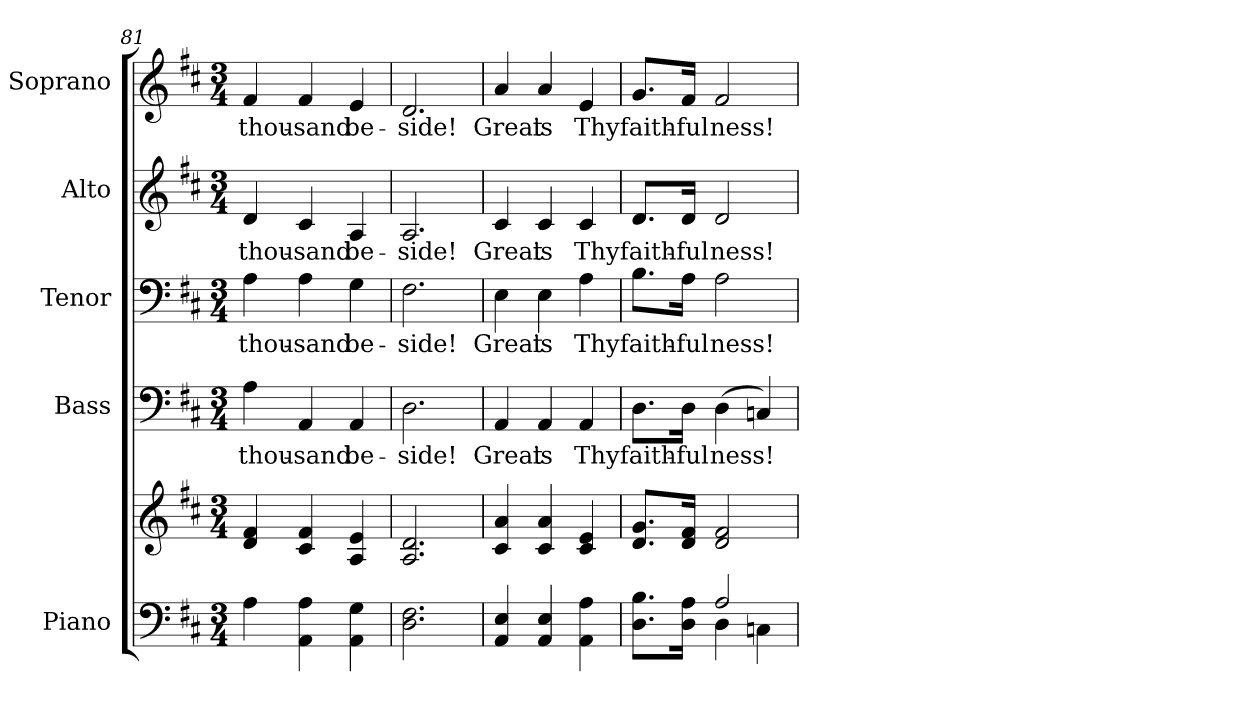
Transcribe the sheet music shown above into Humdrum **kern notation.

**kern	**kern	**kern	**text	**kern	**text	**kern	**text	**kern	**text
*part5	*part5	*part4	*part4	*part3	*part3	*part2	*part2	*part1	*part1
*staff6	*staff5	*staff4	*staff4	*staff3	*staff3	*staff2	*staff2	*staff1	*staff1
*I"Piano	*	*I"Bass	*	*I"Tenor	*	*I"Alto	*	*I"Soprano	*
*I'Pno.	*	*I'B.	*	*I'T.	*	*I'A.	*	*I'S.	*
!!LO:PB:g=z
*clefF4	*clefG2	*clefF4	*	*clefF4	*	*clefG2	*	*clefG2	*
*k[f#c#]	*k[f#c#]	*k[f#c#]	*	*k[f#c#]	*	*k[f#c#]	*	*k[f#c#]	*
*D:	*D:	*D:	*	*D:	*	*D:	*	*D:	*
*M3/4	*M3/4	*M3/4	*	*M3/4	*	*M3/4	*	*M3/4	*
=81	=81	=81	=81	=81	=81	=81	=81	=81	=81
!	!	!	!LO:LY:b:color=#000000	!	!	!	!	!	!
!	!	!	!	!	!LO:LY:b:color=#000000	!	!	!	!
!	!	!	!	!	!	!	!LO:LY:b:color=#000000	!	!
!	!	!	!	!	!	!	!	!	!LO:LY:b:color=#000000
4Ai\	4di/ 4f#i	4Ai\	thou-	4Ai\	thou-	4di/	thou-	4f#i/	thou-
!	!	!	!LO:LY:b:color=#000000	!	!	!	!	!	!
!	!	!	!	!	!LO:LY:b:color=#000000	!	!	!	!
!	!	!	!	!	!	!	!LO:LY:b:color=#000000	!	!
!	!	!	!	!	!	!	!	!	!LO:LY:b:color=#000000
4AAi\ 4Ai	4c#i/ 4f#i	4AAi/	-sand	4Ai\	-sand	4c#i/	-sand	4f#i/	-sand
!	!	!	!LO:LY:b:color=#000000	!	!	!	!	!	!
!	!	!	!	!	!LO:LY:b:color=#000000	!	!	!	!
!	!	!	!	!	!	!	!LO:LY:b:color=#000000	!	!
!	!	!	!	!	!	!	!	!	!LO:LY:b:color=#000000
4AAi\ 4Gi	4Ai/ 4ei	4AAi/	be-	4Gi\	be-	4Ai/	be-	4ei/	be-
=82	=82	=82	=82	=82	=82	=82	=82	=82	=82
!	!	!	!LO:LY:b:color=#000000	!	!	!	!	!	!
!	!	!	!	!	!LO:LY:b:color=#000000	!	!	!	!
!	!	!	!	!	!	!	!LO:LY:b:color=#000000	!	!
!	!	!	!	!	!	!	!	!	!LO:LY:b:color=#000000
2.Di\ 2.F#i	2.Ai/ 2.di	2.Di\	-side!	2.F#i\	-side!	2.Ai/	-side!	2.di/	-side!
=83	=83	=83	=83	=83	=83	=83	=83	=83	=83
!	!	!	!LO:LY:b:color=#000000	!	!	!	!	!	!
!	!	!	!	!	!LO:LY:b:color=#000000	!	!	!	!
!	!	!	!	!	!	!	!LO:LY:b:color=#000000	!	!
!	!	!	!	!	!	!	!	!	!LO:LY:b:color=#000000
4AAi/ 4Ei	4c#i/ 4ai	4AAi/	Great	4Ei\	Great	4c#i/	Great	4ai/	Great
!	!	!	!LO:LY:b:color=#000000	!	!	!	!	!	!
!	!	!	!	!	!LO:LY:b:color=#000000	!	!	!	!
!	!	!	!	!	!	!	!LO:LY:b:color=#000000	!	!
!	!	!	!	!	!	!	!	!	!LO:LY:b:color=#000000
4AAi/ 4Ei	4c#i/ 4ai	4AAi/	is	4Ei\	is	4c#i/	is	4ai/	is
!	!	!	!LO:LY:b:color=#000000	!	!	!	!	!	!
!	!	!	!	!	!LO:LY:b:color=#000000	!	!	!	!
!	!	!	!	!	!	!	!LO:LY:b:color=#000000	!	!
!	!	!	!	!	!	!	!	!	!LO:LY:b:color=#000000
4AAi\ 4Ai	4c#i/ 4ei	4AAi/	Thy	4Ai\	Thy	4c#i/	Thy	4ei/	Thy
!!LO:PB:g=z
=84	=84	=84	=84	=84	=84	=84	=84	=84	=84
*^	*	*	*	*	*	*	*	*	*
!	!	!	!	!LO:LY:b:color=#000000	!	!	!	!	!	!
!	!	!	!	!	!	!LO:LY:b:color=#000000	!	!	!	!
!	!	!	!	!	!	!	!	!LO:LY:b:color=#000000	!	!
!	!	!	!	!	!	!	!	!	!	!LO:LY:b:color=#000000
8.Di\ 8.Bi\L	4ryy	8.di/ 8.gi/L	8.Di\L	faith-	8.Bi\L	faith-	8.di/L	faith-	8.gi/L	faith-
!	!	!	!	!LO:LY:b:color=#000000	!	!	!	!	!	!
!	!	!	!	!	!	!LO:LY:b:color=#000000	!	!	!	!
!	!	!	!	!	!	!	!	!LO:LY:b:color=#000000	!	!
!	!	!	!	!	!	!	!	!	!	!LO:LY:b:color=#000000
16Di\ 16Ai\Jk	.	16di/ 16f#i/Jk	16Di\Jk	-ful	16Ai\Jk	-ful	16di/Jk	-ful	16f#i/Jk	-ful
!	!	!	!	!LO:LY:b:color=#000000	!	!	!	!	!	!
!	!	!	!	!	!	!LO:LY:b:color=#000000	!	!	!	!
!	!	!	!	!	!	!	!	!LO:LY:b:color=#000000	!	!
!	!	!	!	!	!	!	!	!	!	!LO:LY:b:color=#000000
2Ai/	4Di\	2di/ 2f#i	(4Di\	ness!	2Ai\	ness!	2di/	ness!	2f#i/	ness!
.	4Cni\	.	4Cni/)	.	.	.	.	.	.	.
*v	*v	*	*	*	*	*	*	*	*	*
=	=	=	=	=	=	=	=	=	=
*-	*-	*-	*-	*-	*-	*-	*-	*-	*-
